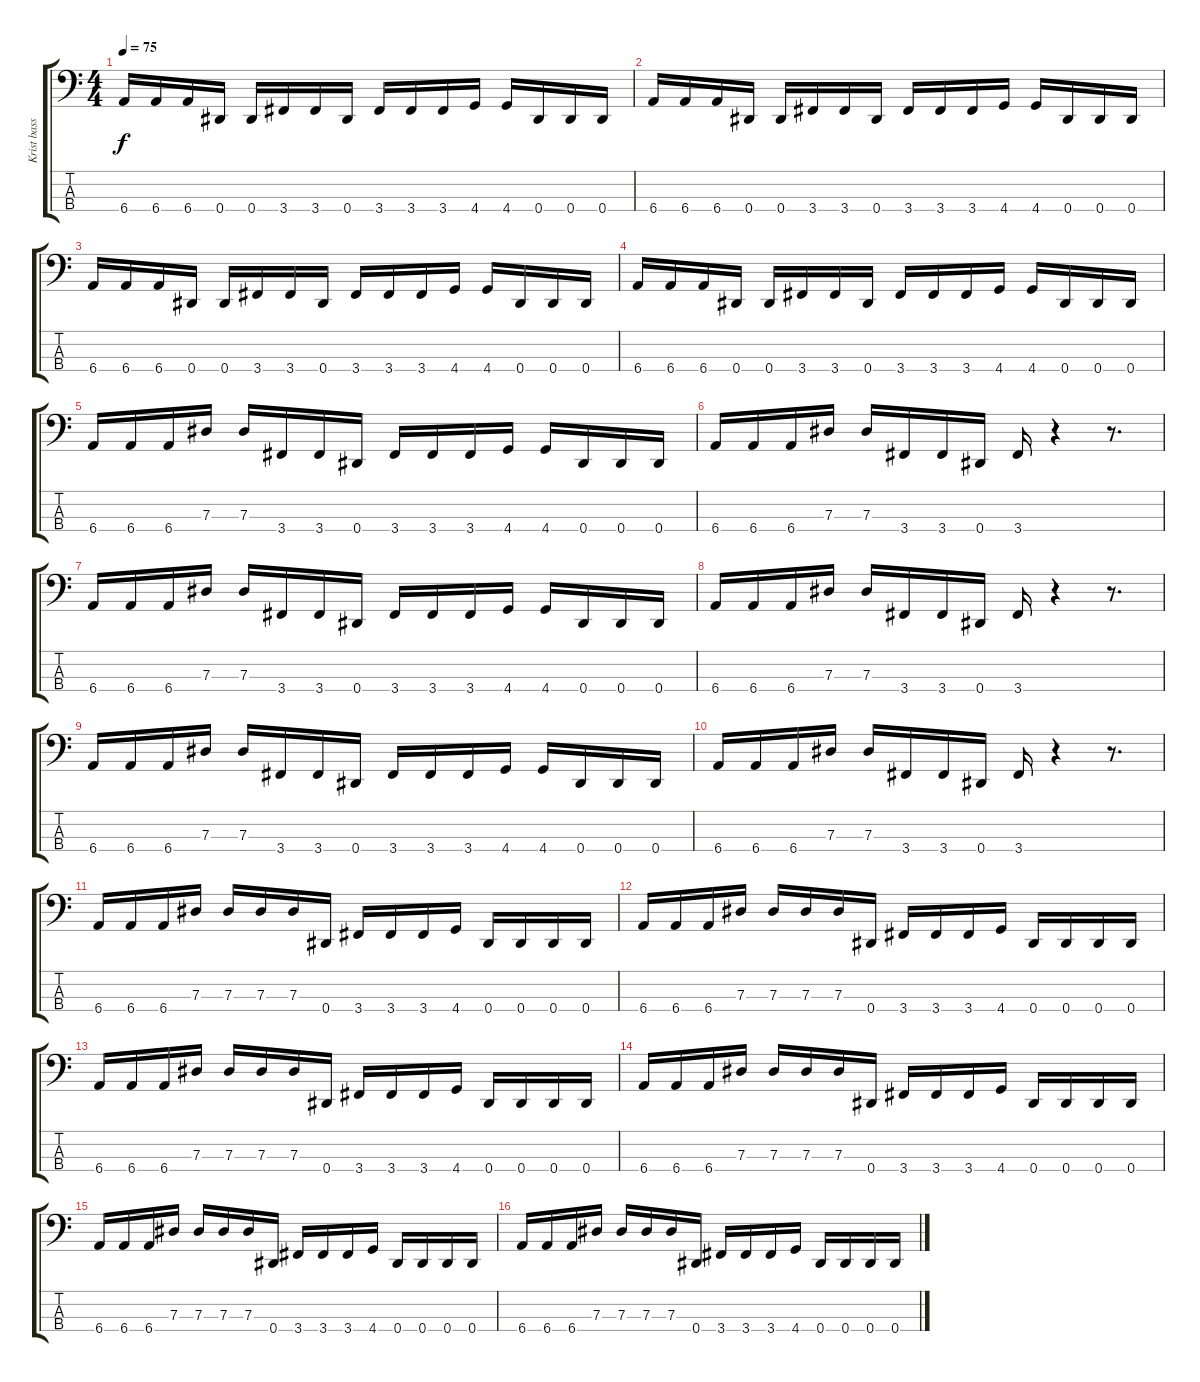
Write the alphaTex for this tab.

\track ("Krist bass" "Krist bass") {instrument electricguitarjazz}
\staff {score tabs}
\tuning (Gb2 Db2 Ab1 Eb1) {hide}
\ts (4 4)
\tempo 75
\clef f4
\ks c
6.4.16{dy f} 6.4.16 6.4.16 0.4.16 0.4.16 3.4.16 3.4.16 0.4.16 3.4.16 3.4.16 3.4.16 4.4.16 4.4.16 0.4.16 0.4.16 0.4.16 |
6.4.16 6.4.16 6.4.16 0.4.16 0.4.16 3.4.16 3.4.16 0.4.16 3.4.16 3.4.16 3.4.16 4.4.16 4.4.16 0.4.16 0.4.16 0.4.16 |
6.4.16 6.4.16 6.4.16 0.4.16 0.4.16 3.4.16 3.4.16 0.4.16 3.4.16 3.4.16 3.4.16 4.4.16 4.4.16 0.4.16 0.4.16 0.4.16 |
6.4.16 6.4.16 6.4.16 0.4.16 0.4.16 3.4.16 3.4.16 0.4.16 3.4.16 3.4.16 3.4.16 4.4.16 4.4.16 0.4.16 0.4.16 0.4.16 |
6.4.16 6.4.16 6.4.16 7.3.16 7.3.16 3.4.16 3.4.16 0.4.16 3.4.16 3.4.16 3.4.16 4.4.16 4.4.16 0.4.16 0.4.16 0.4.16 |
6.4.16 6.4.16 6.4.16 7.3.16 7.3.16 3.4.16 3.4.16 0.4.16 3.4.16 r.4 r.8{d} |
6.4.16 6.4.16 6.4.16 7.3.16 7.3.16 3.4.16 3.4.16 0.4.16 3.4.16 3.4.16 3.4.16 4.4.16 4.4.16 0.4.16 0.4.16 0.4.16 |
6.4.16 6.4.16 6.4.16 7.3.16 7.3.16 3.4.16 3.4.16 0.4.16 3.4.16 r.4 r.8{d} |
6.4.16 6.4.16 6.4.16 7.3.16 7.3.16 3.4.16 3.4.16 0.4.16 3.4.16 3.4.16 3.4.16 4.4.16 4.4.16 0.4.16 0.4.16 0.4.16 |
6.4.16 6.4.16 6.4.16 7.3.16 7.3.16 3.4.16 3.4.16 0.4.16 3.4.16 r.4 r.8{d} |
6.4.16 6.4.16 6.4.16 7.3.16 7.3.16 7.3.16 7.3.16 0.4.16 3.4.16 3.4.16 3.4.16 4.4.16 0.4.16 0.4.16 0.4.16 0.4.16 |
6.4.16 6.4.16 6.4.16 7.3.16 7.3.16 7.3.16 7.3.16 0.4.16 3.4.16 3.4.16 3.4.16 4.4.16 0.4.16 0.4.16 0.4.16 0.4.16 |
6.4.16 6.4.16 6.4.16 7.3.16 7.3.16 7.3.16 7.3.16 0.4.16 3.4.16 3.4.16 3.4.16 4.4.16 0.4.16 0.4.16 0.4.16 0.4.16 |
6.4.16 6.4.16 6.4.16 7.3.16 7.3.16 7.3.16 7.3.16 0.4.16 3.4.16 3.4.16 3.4.16 4.4.16 0.4.16 0.4.16 0.4.16 0.4.16 |
6.4.16 6.4.16 6.4.16 7.3.16 7.3.16 7.3.16 7.3.16 0.4.16 3.4.16 3.4.16 3.4.16 4.4.16 0.4.16 0.4.16 0.4.16 0.4.16 |
6.4.16 6.4.16 6.4.16 7.3.16 7.3.16 7.3.16 7.3.16 0.4.16 3.4.16 3.4.16 3.4.16 4.4.16 0.4.16 0.4.16 0.4.16 0.4.16
